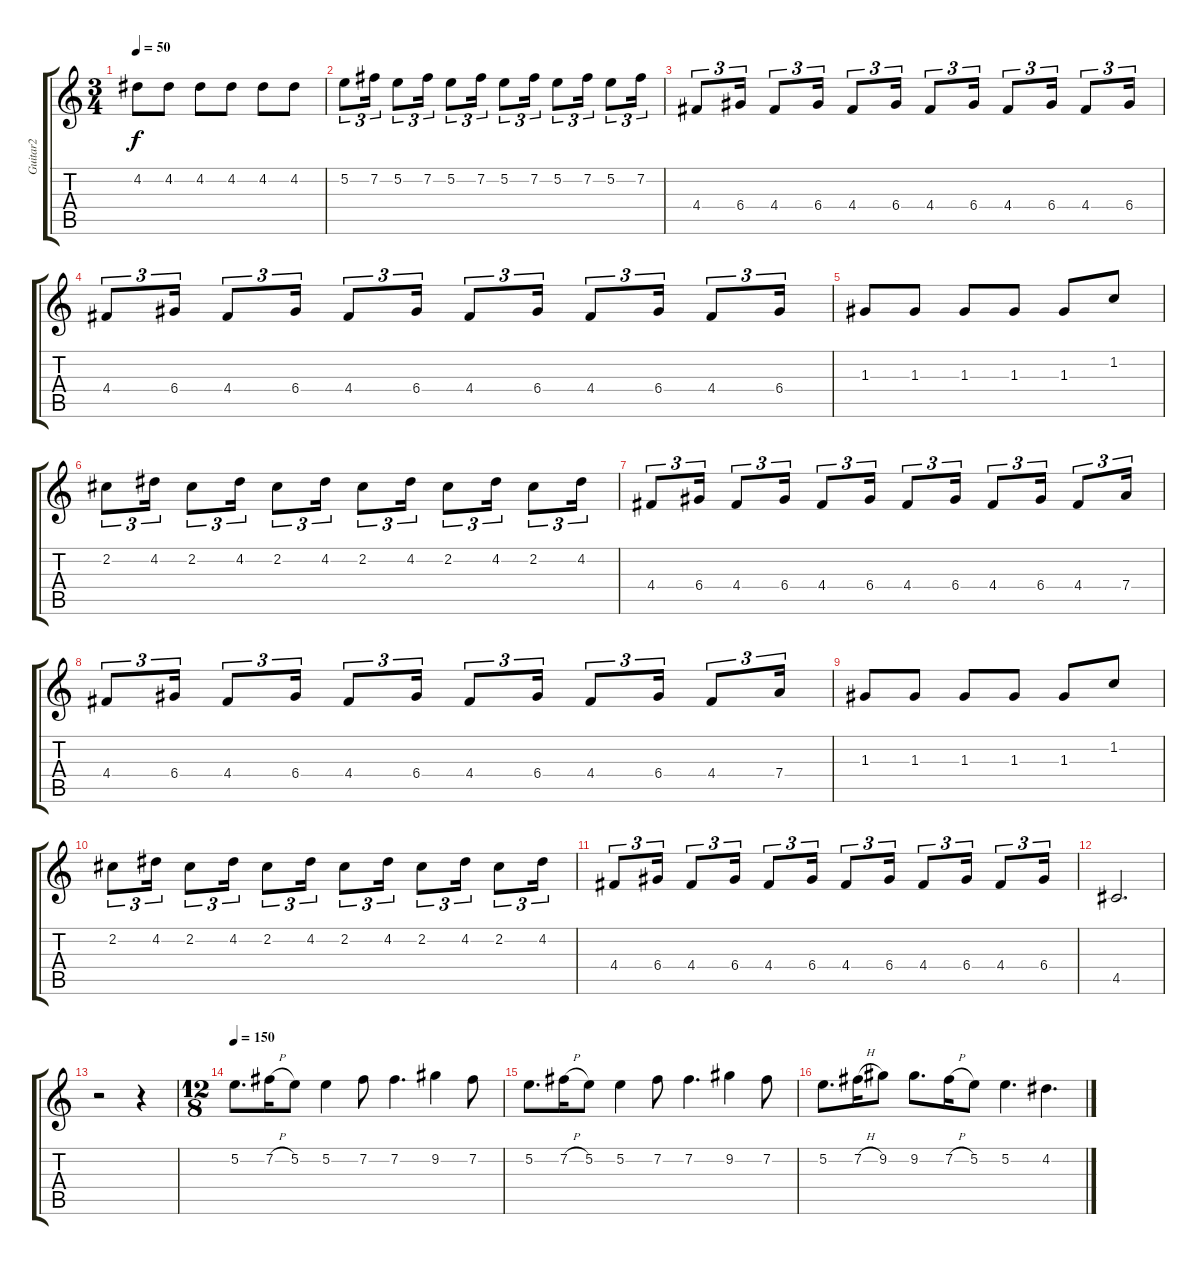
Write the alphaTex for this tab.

\track ("Guitar2" "Guitar2") {instrument distortionguitar}
\staff {score tabs}
\tuning (E4 B3 G3 D3 A2 E2) {hide}
\ts (3 4)
\tempo 50
\clef g2
\ks c
4.2.8{dy f} 4.2.8 4.2.8 4.2.8 4.2.8 4.2.8 |
5.2.8{tu (3 2)} 7.2.16{tu (3 2)} 5.2.8{tu (3 2)} 7.2.16{tu (3 2)} 5.2.8{tu (3 2)} 7.2.16{tu (3 2)} 5.2.8{tu (3 2)} 7.2.16{tu (3 2)} 5.2.8{tu (3 2)} 7.2.16{tu (3 2)} 5.2.8{tu (3 2)} 7.2.16{tu (3 2)} |
4.4.8{tu (3 2)} 6.4.16{tu (3 2)} 4.4.8{tu (3 2)} 6.4.16{tu (3 2)} 4.4.8{tu (3 2)} 6.4.16{tu (3 2)} 4.4.8{tu (3 2)} 6.4.16{tu (3 2)} 4.4.8{tu (3 2)} 6.4.16{tu (3 2)} 4.4.8{tu (3 2)} 6.4.16{tu (3 2)} |
4.4.8{tu (3 2)} 6.4.16{tu (3 2)} 4.4.8{tu (3 2)} 6.4.16{tu (3 2)} 4.4.8{tu (3 2)} 6.4.16{tu (3 2)} 4.4.8{tu (3 2)} 6.4.16{tu (3 2)} 4.4.8{tu (3 2)} 6.4.16{tu (3 2)} 4.4.8{tu (3 2)} 6.4.16{tu (3 2)} |
1.3.8 1.3.8 1.3.8 1.3.8 1.3.8 1.2.8 |
2.2.8{tu (3 2)} 4.2.16{tu (3 2)} 2.2.8{tu (3 2)} 4.2.16{tu (3 2)} 2.2.8{tu (3 2)} 4.2.16{tu (3 2)} 2.2.8{tu (3 2)} 4.2.16{tu (3 2)} 2.2.8{tu (3 2)} 4.2.16{tu (3 2)} 2.2.8{tu (3 2)} 4.2.16{tu (3 2)} |
4.4.8{tu (3 2)} 6.4.16{tu (3 2)} 4.4.8{tu (3 2)} 6.4.16{tu (3 2)} 4.4.8{tu (3 2)} 6.4.16{tu (3 2)} 4.4.8{tu (3 2)} 6.4.16{tu (3 2)} 4.4.8{tu (3 2)} 6.4.16{tu (3 2)} 4.4.8{tu (3 2)} 7.4.16{tu (3 2)} |
4.4.8{tu (3 2)} 6.4.16{tu (3 2)} 4.4.8{tu (3 2)} 6.4.16{tu (3 2)} 4.4.8{tu (3 2)} 6.4.16{tu (3 2)} 4.4.8{tu (3 2)} 6.4.16{tu (3 2)} 4.4.8{tu (3 2)} 6.4.16{tu (3 2)} 4.4.8{tu (3 2)} 7.4.16{tu (3 2)} |
1.3.8 1.3.8 1.3.8 1.3.8 1.3.8 1.2.8 |
2.2.8{tu (3 2)} 4.2.16{tu (3 2)} 2.2.8{tu (3 2)} 4.2.16{tu (3 2)} 2.2.8{tu (3 2)} 4.2.16{tu (3 2)} 2.2.8{tu (3 2)} 4.2.16{tu (3 2)} 2.2.8{tu (3 2)} 4.2.16{tu (3 2)} 2.2.8{tu (3 2)} 4.2.16{tu (3 2)} |
4.4.8{tu (3 2)} 6.4.16{tu (3 2)} 4.4.8{tu (3 2)} 6.4.16{tu (3 2)} 4.4.8{tu (3 2)} 6.4.16{tu (3 2)} 4.4.8{tu (3 2)} 6.4.16{tu (3 2)} 4.4.8{tu (3 2)} 6.4.16{tu (3 2)} 4.4.8{tu (3 2)} 6.4.16{tu (3 2)} |
4.5.2{d} |
r.2 r.4 |
\ts (12 8)
\tempo 150
5.2.8{d} 7.2{h}.16 5.2.8 5.2.4 7.2.8 7.2.4{d} 9.2.4 7.2.8 |
5.2.8{d} 7.2{h}.16 5.2.8 5.2.4 7.2.8 7.2.4{d} 9.2.4 7.2.8 |
5.2.8{d} 7.2{h}.16 9.2.8 9.2.8{d} 7.2{h}.16 5.2.8 5.2.4{d} 4.2.4{d}
